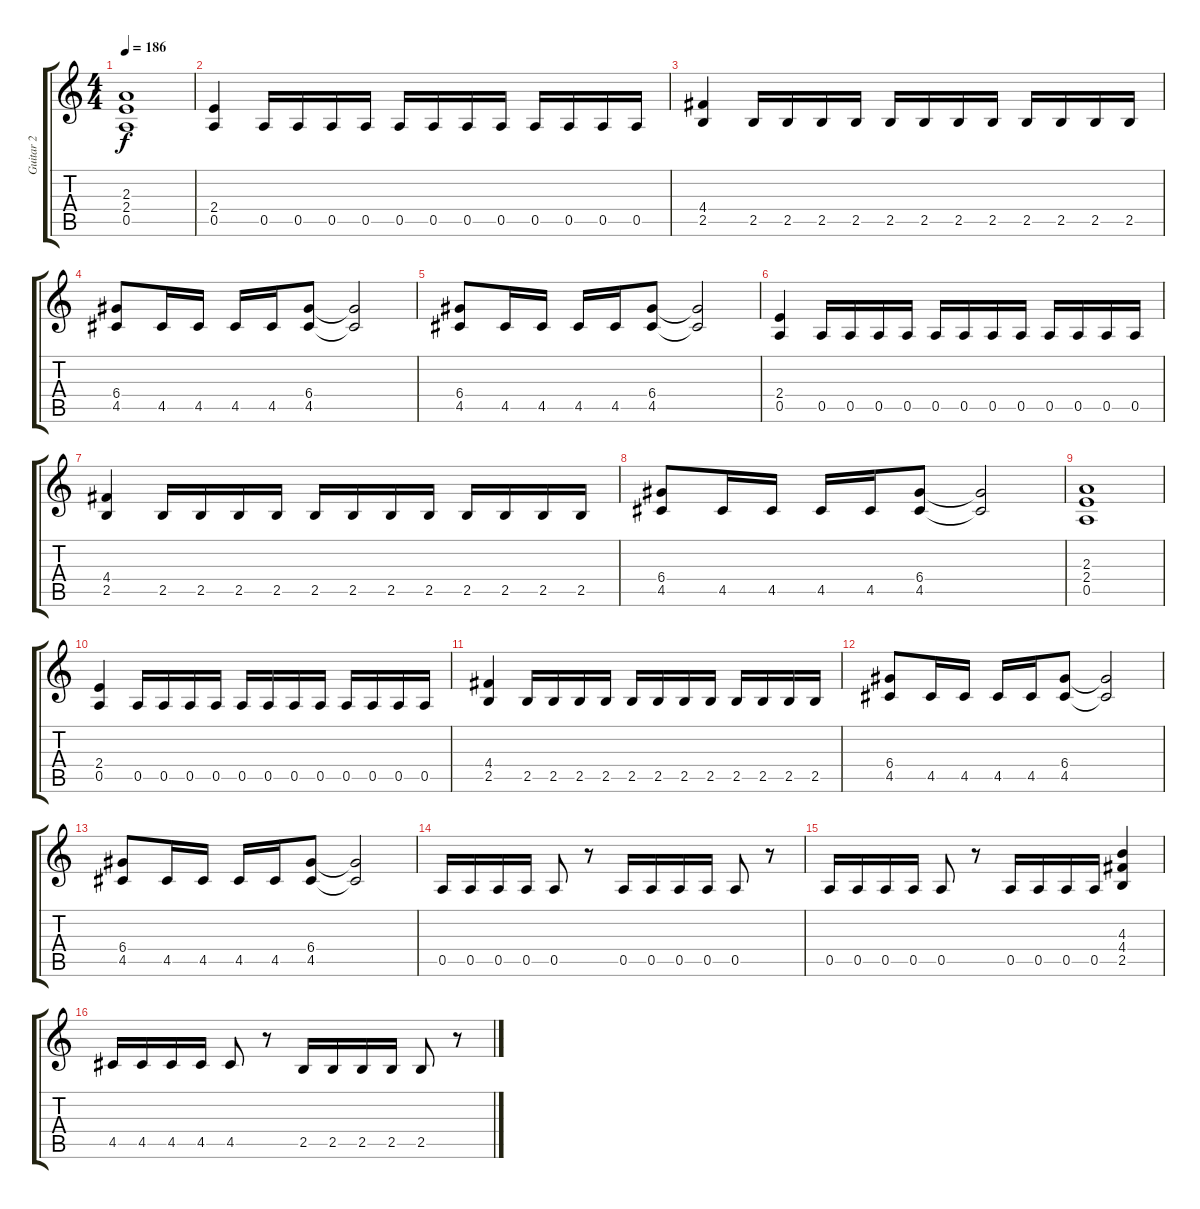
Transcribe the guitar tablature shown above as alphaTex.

\track ("Guitar 2" "Guitar 2") {instrument distortionguitar}
\staff {score tabs}
\tuning (E4 B3 G3 D3 A2 E2) {hide}
\ts (4 4)
\tempo 186
\clef g2
\ks c
(2.3 2.4 0.5).1{dy f} |
\section ("" "")
(2.4 0.5).4 0.5.16 0.5.16 0.5.16 0.5.16 0.5.16 0.5.16 0.5.16 0.5.16 0.5.16 0.5.16 0.5.16 0.5.16 |
(4.4 2.5).4 2.5.16 2.5.16 2.5.16 2.5.16 2.5.16 2.5.16 2.5.16 2.5.16 2.5.16 2.5.16 2.5.16 2.5.16 |
(6.4 4.5).8 4.5.16 4.5.16 4.5.16 4.5.16 (6.4 4.5).8 (6.4{t} 4.5{t}).2 |
(6.4 4.5).8 4.5.16 4.5.16 4.5.16 4.5.16 (6.4 4.5).8 (6.4{t} 4.5{t}).2 |
\section ("" "")
(2.4 0.5).4 0.5.16 0.5.16 0.5.16 0.5.16 0.5.16 0.5.16 0.5.16 0.5.16 0.5.16 0.5.16 0.5.16 0.5.16 |
(4.4 2.5).4 2.5.16 2.5.16 2.5.16 2.5.16 2.5.16 2.5.16 2.5.16 2.5.16 2.5.16 2.5.16 2.5.16 2.5.16 |
(6.4 4.5).8 4.5.16 4.5.16 4.5.16 4.5.16 (6.4 4.5).8 (6.4{t} 4.5{t}).2 |
(2.3 2.4 0.5).1 |
\section ("" "")
(2.4 0.5).4 0.5.16 0.5.16 0.5.16 0.5.16 0.5.16 0.5.16 0.5.16 0.5.16 0.5.16 0.5.16 0.5.16 0.5.16 |
(4.4 2.5).4 2.5.16 2.5.16 2.5.16 2.5.16 2.5.16 2.5.16 2.5.16 2.5.16 2.5.16 2.5.16 2.5.16 2.5.16 |
(6.4 4.5).8 4.5.16 4.5.16 4.5.16 4.5.16 (6.4 4.5).8 (6.4{t} 4.5{t}).2 |
(6.4 4.5).8 4.5.16 4.5.16 4.5.16 4.5.16 (6.4 4.5).8 (6.4{t} 4.5{t}).2 |
0.5.16 0.5.16 0.5.16 0.5.16 0.5.8 r.8 0.5.16 0.5.16 0.5.16 0.5.16 0.5.8 r.8 |
0.5.16 0.5.16 0.5.16 0.5.16 0.5.8 r.8 0.5.16 0.5.16 0.5.16 0.5.16 (4.3 4.4 2.5).4 |
4.5.16 4.5.16 4.5.16 4.5.16 4.5.8 r.8 2.5.16 2.5.16 2.5.16 2.5.16 2.5.8 r.8
